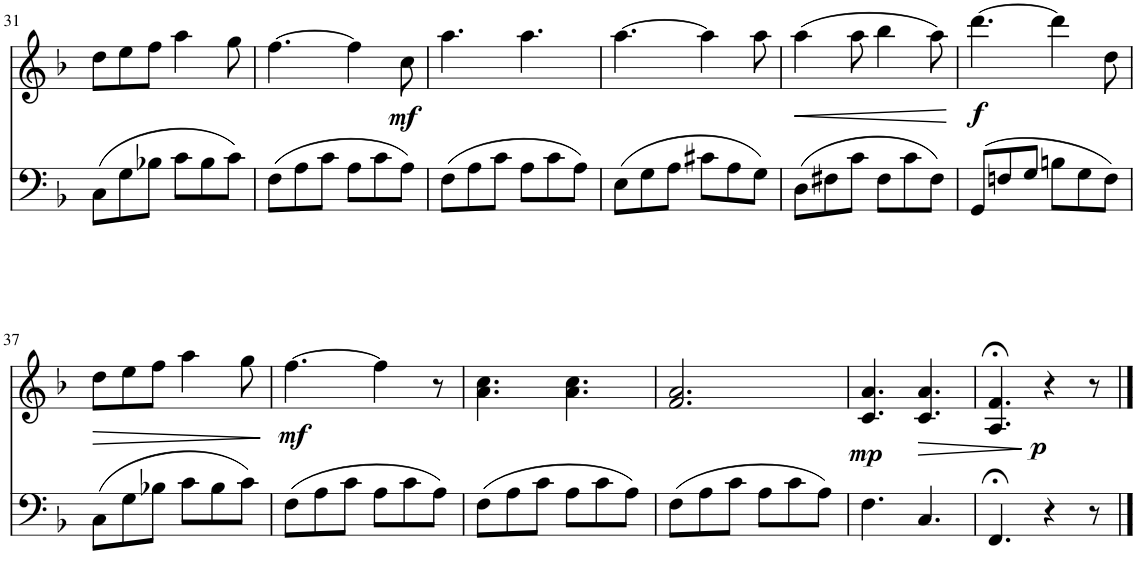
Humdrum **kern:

**kern	**kern	**dynam
*part1	*part1	*part1
*staff2	*staff1	*staff1/2
*I"Piano	*	*
*I'Pno.	*	*
!!LO:PB:g=z
*clefF4	*clefG2	*
*k[b-]	*k[b-]	*
*M6/8	*M6/8	*
=31	=31	=31
8C\L	8dd\L	.
8G\	8ee\	.
8B-X\J	8ff\J	.
8c\L	4aa\	.
8B-\	.	.
8c\J	8gg\	.
=32	=32	=32
8F\L	[4.ff\	.
8A\	.	.
8c\J	.	.
8A\L	4ff\]	.
8c\	.	.
!	!	!LO:DY:b
8A\J	8cc\	mf
=33	=33	=33
8F\L	4.aa\	.
8A\	.	.
8c\J	.	.
8A\L	4.aa\	.
8c\	.	.
8A\J	.	.
=34	=34	=34
8E\L	[4.aa\	.
8G\	.	.
8A\J	.	.
8c#X\L	4aa\]	.
8A\	.	.
8G\J	8aa\	.
=35	=35	=35
!	!	!LO:HP:b
8D\L	(4aa\	<
8F#X\	.	.
8c\J	8aa\	.
8F#\L	4bb-\	.
8c\	.	.
8F#\J	8aa\)	.
.	.	[
=36	=36	=36
!	!	!LO:DY:b
8GG/L	[4.ddd\	f
8Fn/	.	.
8G/J	.	.
8Bn\L	4ddd\]	.
8G\	.	.
8F\J	8dd\	.
!!LO:LB:g=z
=37	=37	=37
!	!	!LO:HP:b
8C\L	8dd\L	>
8G\	8ee\	.
8B-X\J	8ff\J	.
8c\L	4aa\	.
8B-\	.	.
8c\J	8gg\	.
.	.	]
=38	=38	=38
!	!	!LO:DY:b
8F\L	[4.ff\	mf
8A\	.	.
8c\J	.	.
8A\L	4ff\]	.
8c\	.	.
8A\J	8r	.
=39	=39	=39
8F\L	4.a\ 4.cc\	.
8A\	.	.
8c\J	.	.
8A\L	4.a\ 4.cc\	.
8c\	.	.
8A\J	.	.
=40	=40	=40
8F\L	2.f/ 2.a/	.
8A\	.	.
8c\J	.	.
8A\L	.	.
8c\	.	.
8A\J	.	.
=41	=41	=41
!	!	!LO:DY:b
4.F\	4.c/ 4.a/	mp
!	!	!LO:HP:b
4.C/	4.c/ 4.a/	>
.	.	]
=42	=42	=42
!	!	!LO:DY:b
4.FF;</	4.A/;< 4.f/;<	p
4r	4r	.
8r	8r	.
==	==	==
*-	*-	*-
